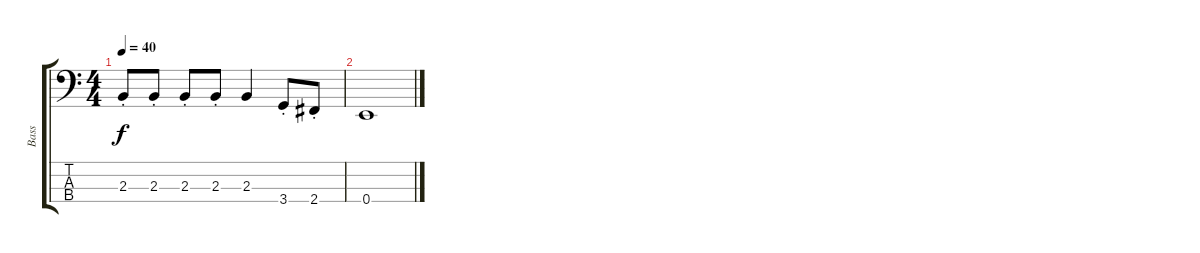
\track ("Bass" "Bass") {instrument electricbassfinger}
\staff {score tabs}
\tuning (G2 D2 A1 E1) {hide}
\ts (4 4)
\tempo 40
\clef f4
\ks c
2.3{st}.8{dy f} 2.3{st}.8 2.3{st}.8 2.3{st}.8 2.3.4 3.4{st}.8 2.4{st}.8 |
0.4.1
